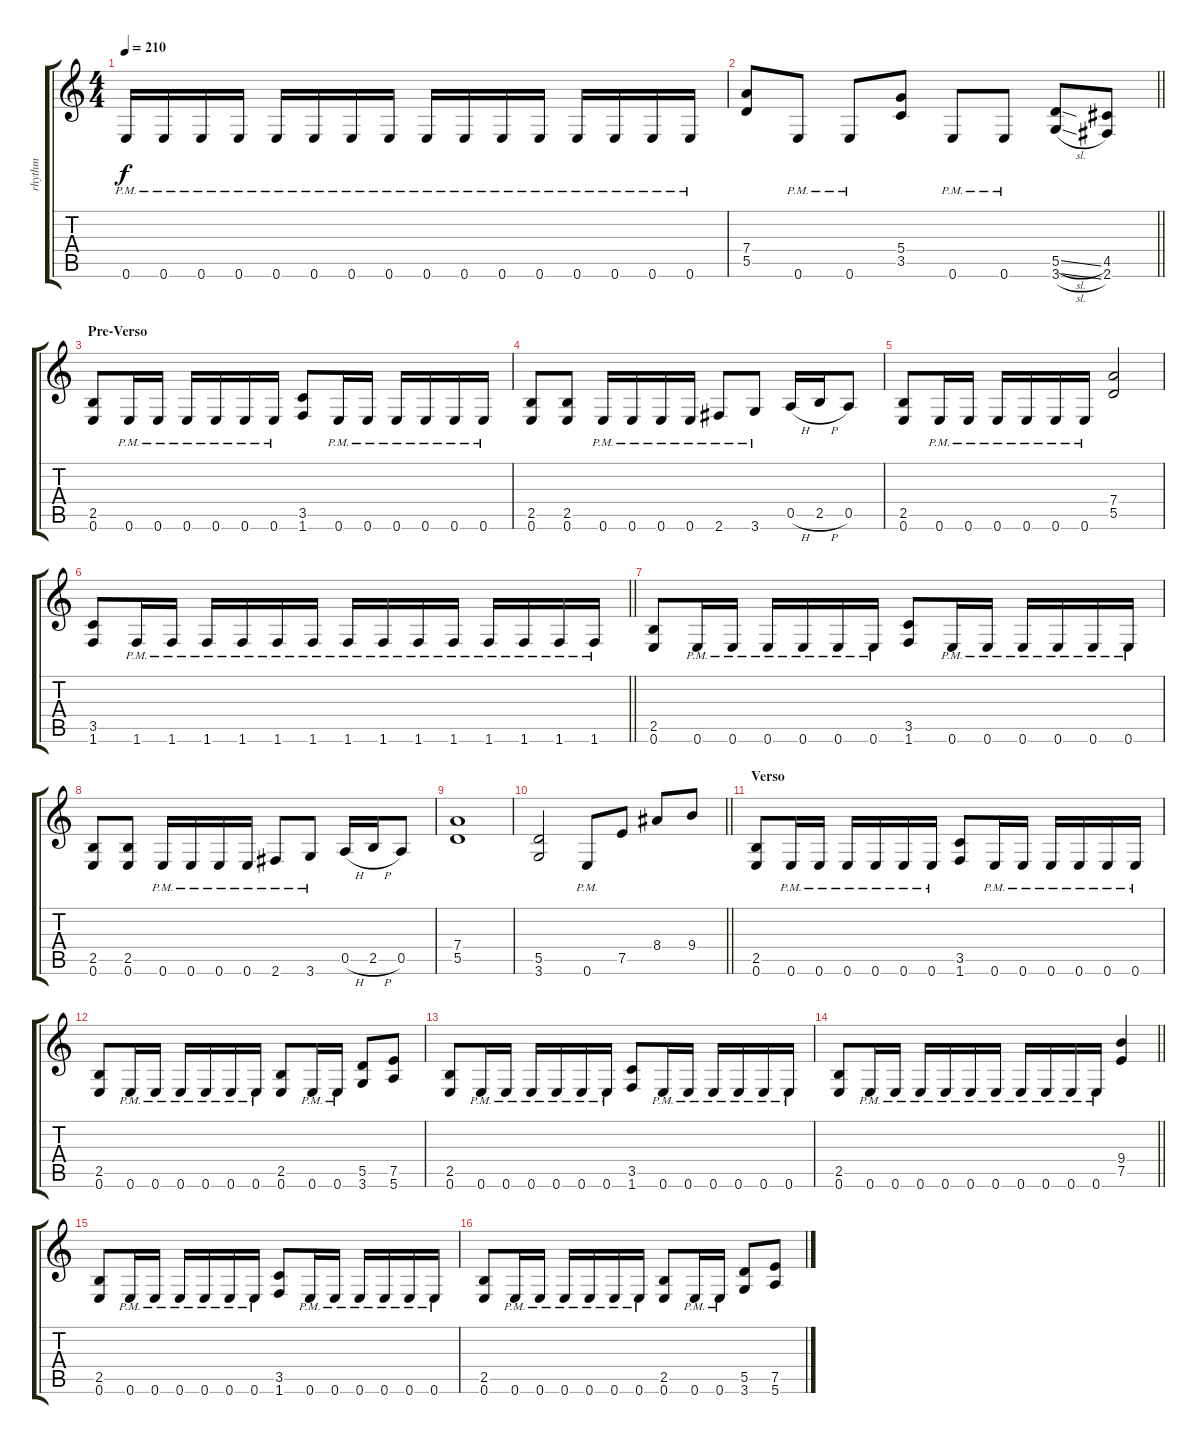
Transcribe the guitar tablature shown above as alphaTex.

\track ("rhythm" "rhythm") {instrument distortionguitar}
\staff {score tabs}
\tuning (E4 B3 G3 D3 A2 E2) {hide}
\ts (4 4)
\tempo 210
\clef g2
\ks c
0.6{pm}.16{dy f} 0.6{pm}.16 0.6{pm}.16 0.6{pm}.16 0.6{pm}.16 0.6{pm}.16 0.6{pm}.16 0.6{pm}.16 0.6{pm}.16 0.6{pm}.16 0.6{pm}.16 0.6{pm}.16 0.6{pm}.16 0.6{pm}.16 0.6{pm}.16 0.6{pm}.16 |
\barLineRight lightlight
(7.4 5.5).8 0.6{pm}.8 0.6{pm}.8 (5.4 3.5).8 0.6{pm}.8 0.6{pm}.8 (5.5{sl} 3.6{sl}).8 (4.5 2.6).8 |
\section ("" "Pre-Verso")
(2.5 0.6).8 0.6{pm}.16 0.6{pm}.16 0.6{pm}.16 0.6{pm}.16 0.6{pm}.16 0.6{pm}.16 (3.5 1.6).8 0.6{pm}.16 0.6{pm}.16 0.6{pm}.16 0.6{pm}.16 0.6{pm}.16 0.6{pm}.16 |
(2.5 0.6).8 (2.5 0.6).8 0.6{pm}.16 0.6{pm}.16 0.6{pm}.16 0.6{pm}.16 2.6{pm}.8 3.6{pm}.8 0.5{h}.16 2.5{h}.16 0.5.8 |
(2.5 0.6).8 0.6{pm}.16 0.6{pm}.16 0.6{pm}.16 0.6{pm}.16 0.6{pm}.16 0.6{pm}.16 (7.4 5.5).2 |
\barLineRight lightlight
(3.5 1.6).8 1.6{pm}.16 1.6{pm}.16 1.6{pm}.16 1.6{pm}.16 1.6{pm}.16 1.6{pm}.16 1.6{pm}.16 1.6{pm}.16 1.6{pm}.16 1.6{pm}.16 1.6{pm}.16 1.6{pm}.16 1.6{pm}.16 1.6{pm}.16 |
(2.5 0.6).8 0.6{pm}.16 0.6{pm}.16 0.6{pm}.16 0.6{pm}.16 0.6{pm}.16 0.6{pm}.16 (3.5 1.6).8 0.6{pm}.16 0.6{pm}.16 0.6{pm}.16 0.6{pm}.16 0.6{pm}.16 0.6{pm}.16 |
(2.5 0.6).8 (2.5 0.6).8 0.6{pm}.16 0.6{pm}.16 0.6{pm}.16 0.6{pm}.16 2.6{pm}.8 3.6{pm}.8 0.5{h}.16 2.5{h}.16 0.5.8 |
(7.4 5.5).1 |
\barLineRight lightlight
(5.5 3.6).2 0.6{pm}.8 7.5.8 8.4.8 9.4.8 |
\section ("" "Verso")
(2.5 0.6).8 0.6{pm}.16 0.6{pm}.16 0.6{pm}.16 0.6{pm}.16 0.6{pm}.16 0.6{pm}.16 (3.5 1.6).8 0.6{pm}.16 0.6{pm}.16 0.6{pm}.16 0.6{pm}.16 0.6{pm}.16 0.6{pm}.16 |
(2.5 0.6).8 0.6{pm}.16 0.6{pm}.16 0.6{pm}.16 0.6{pm}.16 0.6{pm}.16 0.6{pm}.16 (2.5 0.6).8 0.6{pm}.16 0.6{pm}.16 (5.5 3.6).8 (7.5 5.6).8 |
(2.5 0.6).8 0.6{pm}.16 0.6{pm}.16 0.6{pm}.16 0.6{pm}.16 0.6{pm}.16 0.6{pm}.16 (3.5 1.6).8 0.6{pm}.16 0.6{pm}.16 0.6{pm}.16 0.6{pm}.16 0.6{pm}.16 0.6{pm}.16 |
\barLineRight lightlight
(2.5 0.6).8 0.6{pm}.16 0.6{pm}.16 0.6{pm}.16 0.6{pm}.16 0.6{pm}.16 0.6{pm}.16 0.6{pm}.16 0.6{pm}.16 0.6{pm}.16 0.6{pm}.16 (9.4 7.5).4 |
(2.5 0.6).8 0.6{pm}.16 0.6{pm}.16 0.6{pm}.16 0.6{pm}.16 0.6{pm}.16 0.6{pm}.16 (3.5 1.6).8 0.6{pm}.16 0.6{pm}.16 0.6{pm}.16 0.6{pm}.16 0.6{pm}.16 0.6{pm}.16 |
(2.5 0.6).8 0.6{pm}.16 0.6{pm}.16 0.6{pm}.16 0.6{pm}.16 0.6{pm}.16 0.6{pm}.16 (2.5 0.6).8 0.6{pm}.16 0.6{pm}.16 (5.5 3.6).8 (7.5 5.6).8
